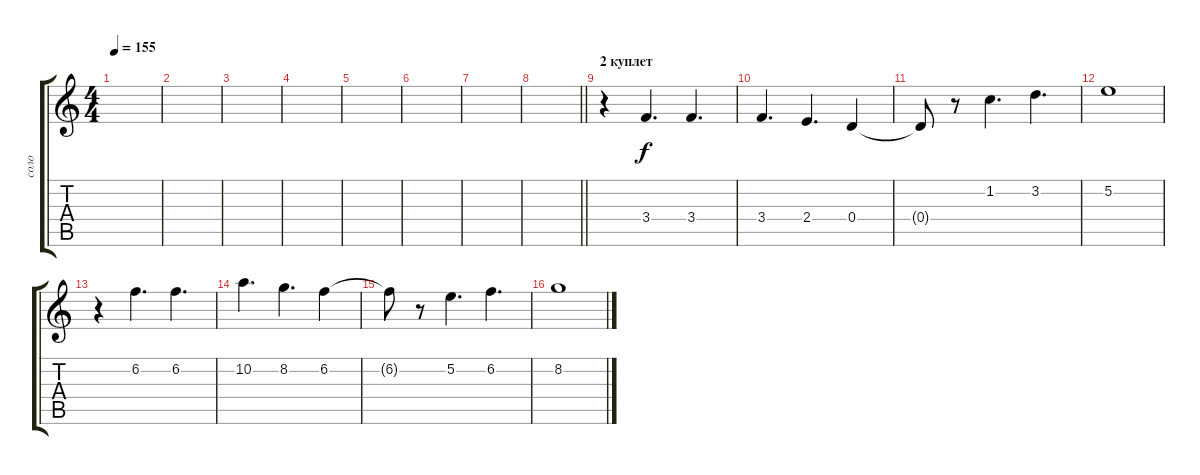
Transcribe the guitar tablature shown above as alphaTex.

\track ("соло" "соло") {instrument overdrivenguitar}
\staff {score tabs}
\tuning (E4 B3 G3 D3 A2 E2) {hide}
\ts (4 4)
\tempo 155
\clef g2
\ks c
|
|
|
|
|
|
|
\barLineRight lightlight
|
\section ("" "2 куплет")
r.4 3.4.4{d} 3.4.4{d} |
3.4.4{d} 2.4.4{d} 0.4.4 |
0.4{t}.8 r.8 1.2.4{d} 3.2.4{d} |
5.2.1 |
r.4 6.2.4{d} 6.2.4{d} |
10.2.4{d} 8.2.4{d} 6.2.4 |
6.2{t}.8 r.8 5.2.4{d} 6.2.4{d} |
8.2.1
